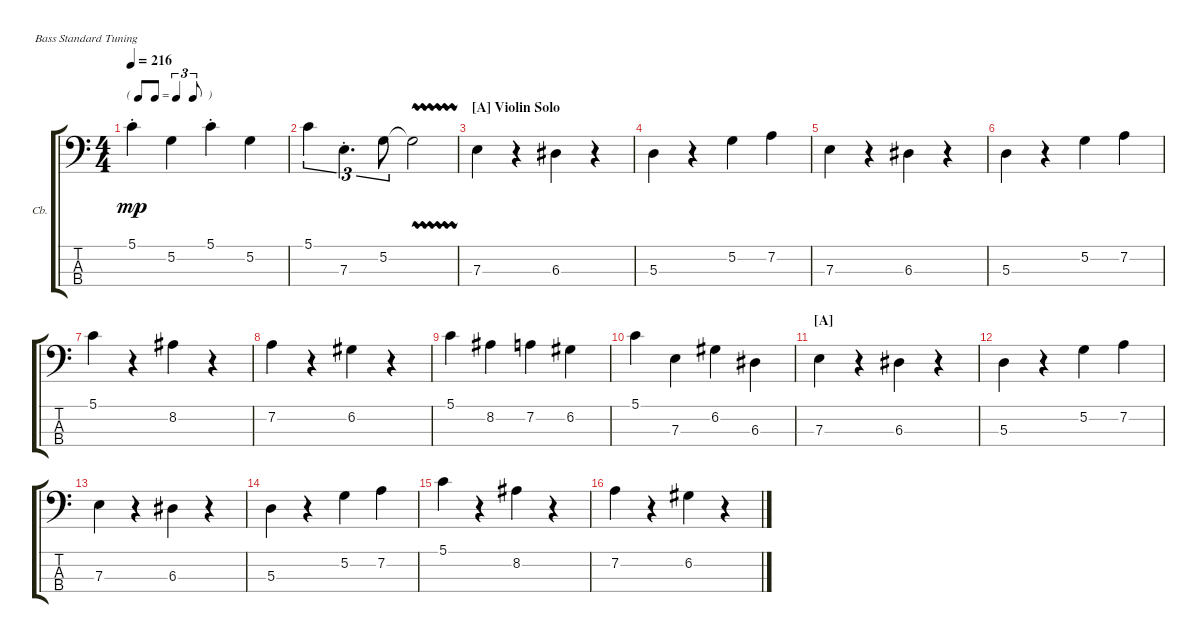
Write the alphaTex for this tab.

\defaultSystemsLayout 4
\bracketExtendMode groupsimilarinstruments
\firstSystemTrackNameOrientation horizontal
\otherSystemsTrackNameOrientation horizontal
\track ("Contrabass" "Cb.") {instrument acousticbass}
\staff {score tabs}
\tuning (G2 D2 A1 E1)
\ts (4 4)
\tf triplet8th
\tempo 216
\clef f4
\scale
0.485477
\ks c
5.1{st}.4{dy mp instrument acousticbass} 5.2.4 5.1{st}.4 5.2.4 |
\scale
0.257261 5.1.4{tu (3 2)} 7.3{st}.4{d tu (3 2)} 5.2.8{tu (3 2)} 5.2{vw t}.2 |
\section ("A" "Violin Solo")
\scale
0.257261 7.3.4 r.4 6.3.4 r.4 |
\scale
0.333333 5.3.4 r.4 5.2.4 7.2.4 |
\scale
0.333333 7.3.4 r.4 6.3.4 r.4 |
\scale
0.333333 5.3.4 r.4 5.2.4 7.2.4 |
\scale
0.333333 5.1.4 r.4 8.2.4 r.4 |
\scale
0.333333 7.2.4 r.4 6.2.4 r.4 |
\scale
0.333333 5.1.4 8.2.4 7.2.4 6.2.4 |
\scale
0.333333 5.1.4 7.3.4 6.2.4 6.3.4 |
\section ("A" "")
\scale
0.333333 7.3.4 r.4 6.3.4 r.4 |
\scale
0.333333 5.3.4 r.4 5.2.4 7.2.4 |
\scale
0.333333 7.3.4 r.4 6.3.4 r.4 |
\scale
0.333333 5.3.4 r.4 5.2.4 7.2.4 |
\scale
0.333333 5.1.4 r.4 8.2.4 r.4 |
\scale
0.333333 7.2.4 r.4 6.2.4 r.4
